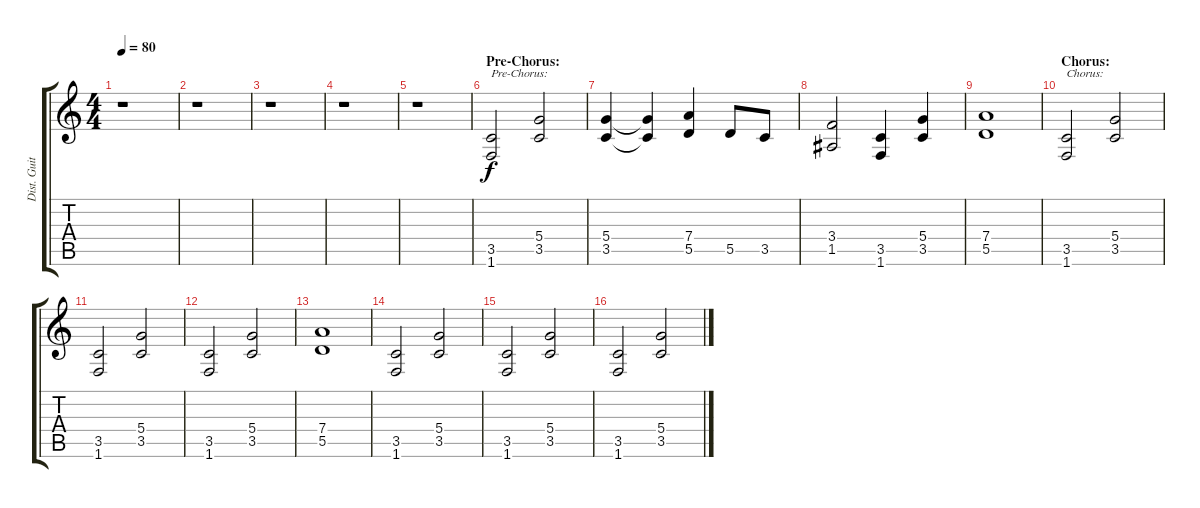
\track ("Dist. Guitar 1" "Dist. Guit") {instrument distortionguitar}
\staff {score tabs}
\tuning (E4 B3 G3 D3 A2 E2) {hide}
\ts (4 4)
\tempo 80
\clef g2
\ks c
r.1{dy f} |
r.1 |
r.1 |
r.1 |
r.1 |
\section ("" "Pre-Chorus:")
(3.5 1.6).2{txt "Pre-Chorus:"} (5.4 3.5).2 |
(5.4 3.5).4 (5.4{t} 3.5{t}).4 (7.4 5.5).4 5.5.8 3.5.8 |
(3.4 1.5).2 (3.5 1.6).4 (5.4 3.5).4 |
(7.4 5.5).1 |
\section ("" "Chorus:")
(3.5 1.6).2{txt "Chorus:"} (5.4 3.5).2 |
(3.5 1.6).2 (5.4 3.5).2 |
(3.5 1.6).2 (5.4 3.5).2 |
(7.4 5.5).1 |
(3.5 1.6).2 (5.4 3.5).2 |
(3.5 1.6).2 (5.4 3.5).2 |
(3.5 1.6).2 (5.4 3.5).2
